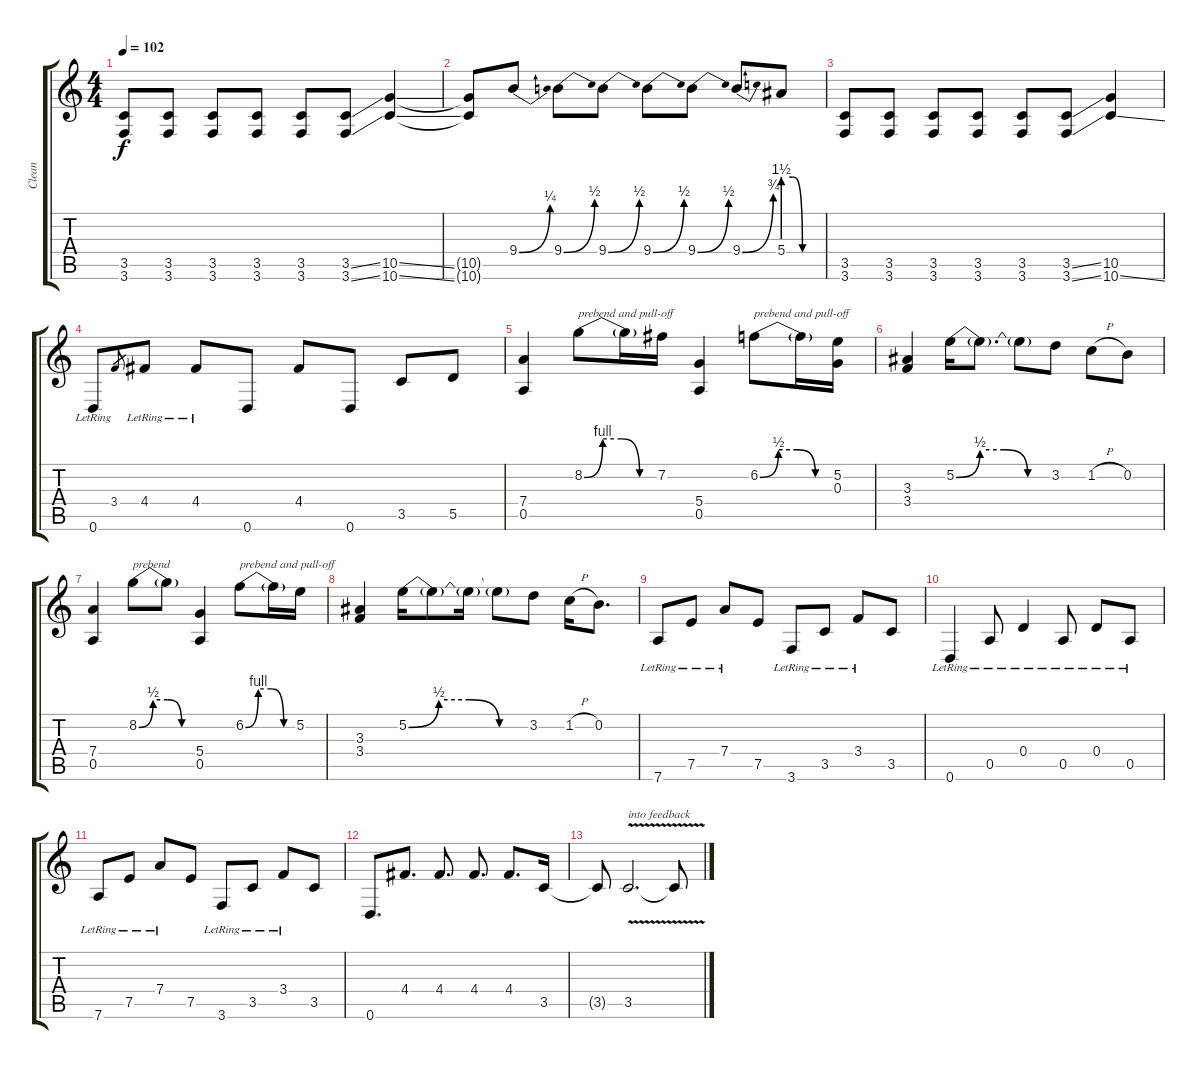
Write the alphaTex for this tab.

\track ("Clean" "Clean") {instrument acousticguitarsteel}
\staff {score tabs}
\tuning (E4 B3 G3 D3 A2 D2) {hide}
\ts (4 4)
\tempo 102
\clef g2
\ks c
(3.5 3.6).8{dy f} (3.5 3.6).8 (3.5 3.6).8 (3.5 3.6).8 (3.5 3.6).8 (3.5{ss} 3.6{ss}).8 (10.5{ss} 10.6{ss}).4 |
(10.5{t} 10.6{t}).8 9.4{be (bend 0 0 60 1)}.8 9.4{be (bend 0 0 60 2)}.8 9.4{be (bend 0 0 60 2)}.8 9.4{be (bend 0 0 60 2)}.8 9.4{be (bend 0 0 60 2)}.8 9.4{be (bend 0 0 60 3)}.8 5.4{be (custom 0 6 15 6 30 0 60 0)}.8 |
(3.5 3.6).8 (3.5 3.6).8 (3.5 3.6).8 (3.5 3.6).8 (3.5 3.6).8 (3.5{ss} 3.6{ss}).8 (10.5 10.6{ss}).4 |
0.6{lr}.8 3.4.8{gr} 4.4{lr}.8 4.4{lr}.8 0.6.8 4.4.8 0.6.8 3.5.8 5.5.8 |
(7.4 0.5).4 8.2{be (custom 0 0 15 4 30 4 45 0 60 0)}.8{txt "prebend and pull-off"} 8.2{t}.16 7.2.16 (5.4 0.5).4 6.2{be (custom 0 0 15 2 30 2 45 0 60 0)}.8{txt "prebend and pull-off"} 6.2{t}.16 (5.2 0.3).16 |
(3.3 3.4).4 5.2{be (custom 0 0 15 2 30 2 45 0 60 0)}.16 5.2{t}.8{d} 5.2{t}.8 3.2.8 1.2{h}.8 0.2.8 |
(7.4 0.5).4 8.2{be (custom 0 0 15 2 30 2 45 0 60 0)}.8{txt "prebend"} 8.2{t}.8 (5.4 0.5).4 6.2{be (custom 0 0 15 4 30 4 45 0 60 0)}.8{txt "prebend and pull-off"} 6.2{t}.16 5.2.16 |
(3.3 3.4).4 5.2{be (custom 0 0 15 2 30 2 45 0 60 0)}.16 5.2{t}.8 5.2{t}.16 5.2{t}.8 3.2.8 1.2{h}.16 0.2.8{d} |
7.6{lr}.8 7.5{lr}.8 7.4{lr}.8 7.5.8 3.6{lr}.8 3.5{lr}.8 3.4{lr}.8 3.5.8 |
0.6{lr}.4 0.5{lr}.8 0.4{lr}.4 0.5{lr}.8 0.4{lr}.8 0.5{lr}.8 |
7.6{lr}.8 7.5{lr}.8 7.4{lr}.8 7.5.8 3.6{lr}.8 3.5{lr}.8 3.4{lr}.8 3.5.8 |
0.6.8{d} 4.4.8{d} 4.4.8{d} 4.4.8{d} 4.4.8{d} 3.5.16 |
3.5{t}.8 3.5{v}.2{d txt "into feedback"} 3.5{t}.8
